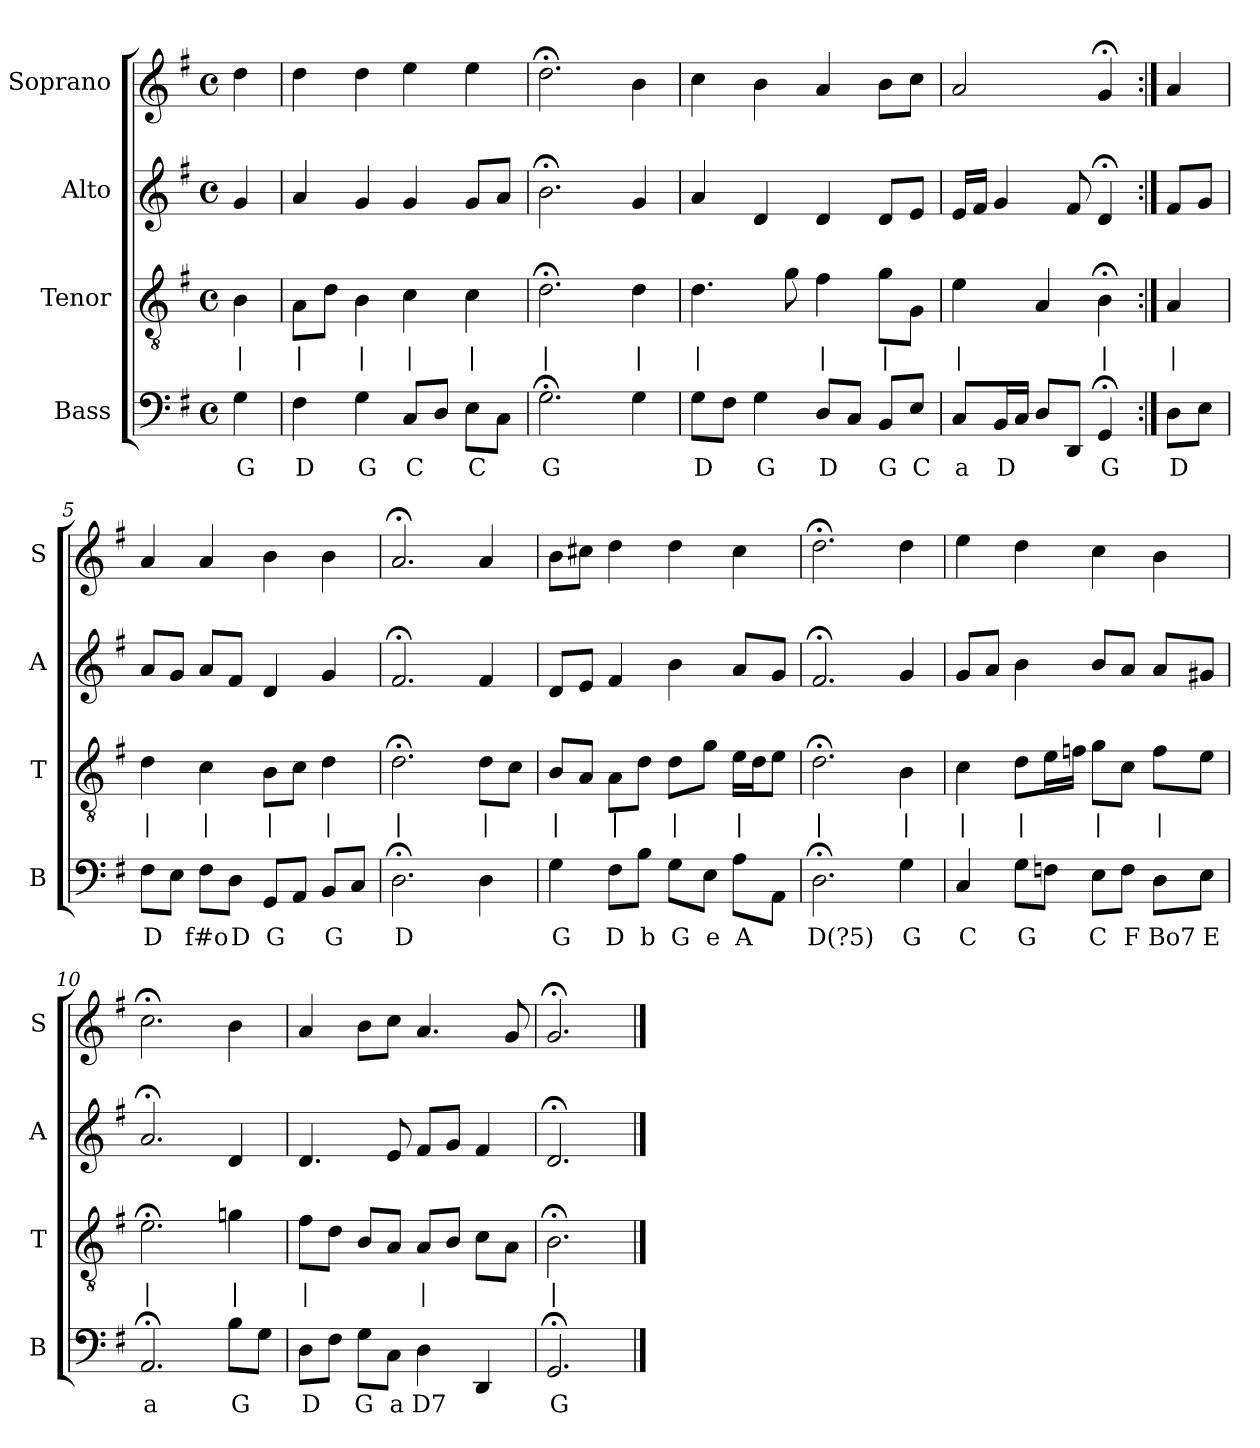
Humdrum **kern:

**kern	**text	**kern	**text	**kern	**kern
*part4	*part4	*part3	*part3	*part2	*part1
*staff4	*staff4	*staff3	*staff3	*staff2	*staff1
*I"Bass	*	*I"Tenor	*	*I"Alto	*I"Soprano
*I'B	*	*I'T	*	*I'A	*I'S
*clefF4	*	*clefGv2	*	*clefG2	*clefG2
*k[f#]	*	*k[f#]	*	*k[f#]	*k[f#]
*G:	*	*G:	*	*G:	*G:
*M4/4	*	*M4/4	*	*M4/4	*M4/4
*met(c)	*	*met(c)	*	*met(c)	*met(c)
*MM100	*	*MM100	*	*MM100	*MM100
=	=	=	=	=	=
4G	G	4B	|	4g	4dd
=1	=1	=1	=1	=1	=1
4F#	D	8AL	|	4a	4dd
.	.	8dJ	.	.	.
4G	G	4B	|	4g	4dd
8CL	C	4c	|	4g	4ee
8DJ	.	.	.	.	.
8EL	C	4c	|	8gL	4ee
8CJ	.	.	.	8aJ	.
=2	=2	=2	=2	=2	=2
2.G;<	G	2.d;<	|	2.b;<	2.dd;<
4G	.	4d	|	4g	4b
=3	=3	=3	=3	=3	=3
8GL	D	4.d	|	4a	4cc
8F#J	.	.	.	.	.
4G	G	.	.	4d	4b
.	.	8g	.	.	.
8DL	D	4f#	|	4d	4a
8CJ	.	.	.	.	.
8BBL	G	8gL	|	8dL	8bL
8EJ	C	8GJ	.	8eJ	8ccJ
=4	=4	=4	=4	=4	=4
8CL	a	4e	|	16eLL	2a
.	.	.	.	16f#JJ	.
16BBL	D	.	.	4g	.
16CJJ	.	.	.	.	.
8DL	.	4A	.	.	.
8DDJ	.	.	.	8f#	.
4GG;<	G	4B;<	|	4d;<	4g;<
=:|!	=:|!	=:|!	=:|!	=:|!	=:|!
8DL	D	4A	|	8f#L	4a
8EJ	.	.	.	8gJ	.
=5	=5	=5	=5	=5	=5
8F#L	D	4d	|	8aL	4a
8EJ	.	.	.	8gJ	.
8F#L	f#o	4c	|	8aL	4a
8DJ	D	.	.	8f#J	.
8GGL	G	8BL	|	4d	4b
8AAJ	.	8cJ	.	.	.
8BBL	G	4d	|	4g	4b
8CJ	.	.	.	.	.
=6	=6	=6	=6	=6	=6
2.D;<	D	2.d;<	|	2.f#;<	2.a;<
4D	.	8dL	|	4f#	4a
.	.	8cJ	.	.	.
=7	=7	=7	=7	=7	=7
4G	G	8BL	|	8dL	8bL
.	.	8AJ	.	8eJ	8cc#XJ
8F#L	D	8AL	|	4f#	4dd
8BJ	b	8dJ	.	.	.
8GL	G	8dL	|	4b	4dd
8EJ	e	8gJ	.	.	.
8AL	A	16eLL	|	8aL	4cc#
.	.	16dJ	.	.	.
8AAJ	.	8eJ	.	8gJ	.
=8	=8	=8	=8	=8	=8
2.D;<	D(?5)	2.d;<	|	2.f#;<	2.dd;<
4G	G	4B	|	4g	4dd
=9	=9	=9	=9	=9	=9
4C	C	4c	|	8gL	4ee
.	.	.	.	8aJ	.
8GL	G	8dL	|	4b	4dd
8FnJ	.	16eL	.	.	.
.	.	16fnJJ	.	.	.
8EL	C	8gL	|	8bL	4cc
8FJ	F	8cJ	.	8aJ	.
8DL	Bo7	8fL	|	8aL	4b
8EJ	E	8eJ	.	8g#XJ	.
=10	=10	=10	=10	=10	=10
2.AA;<	a	2.e;<	|	2.a;<	2.cc;<
8BL	G	4gn	|	4d	4b
8GJ	.	.	.	.	.
=11	=11	=11	=11	=11	=11
8DL	D	8f#L	|	4.d	4a
8F#J	.	8dJ	.	.	.
8GL	G	8BL	.	.	8bL
8CJ	a	8AJ	.	8e	8ccJ
4D	D7	8AL	|	8f#L	4.a
.	.	8BJ	.	8gJ	.
4DD	.	8cL	.	4f#	.
.	.	8AJ	.	.	8g
=12	=12	=12	=12	=12	=12
2.GG;<	G	2.B;<	|	2.d;<	2.g;<
==	==	==	==	==	==
*-	*-	*-	*-	*-	*-
